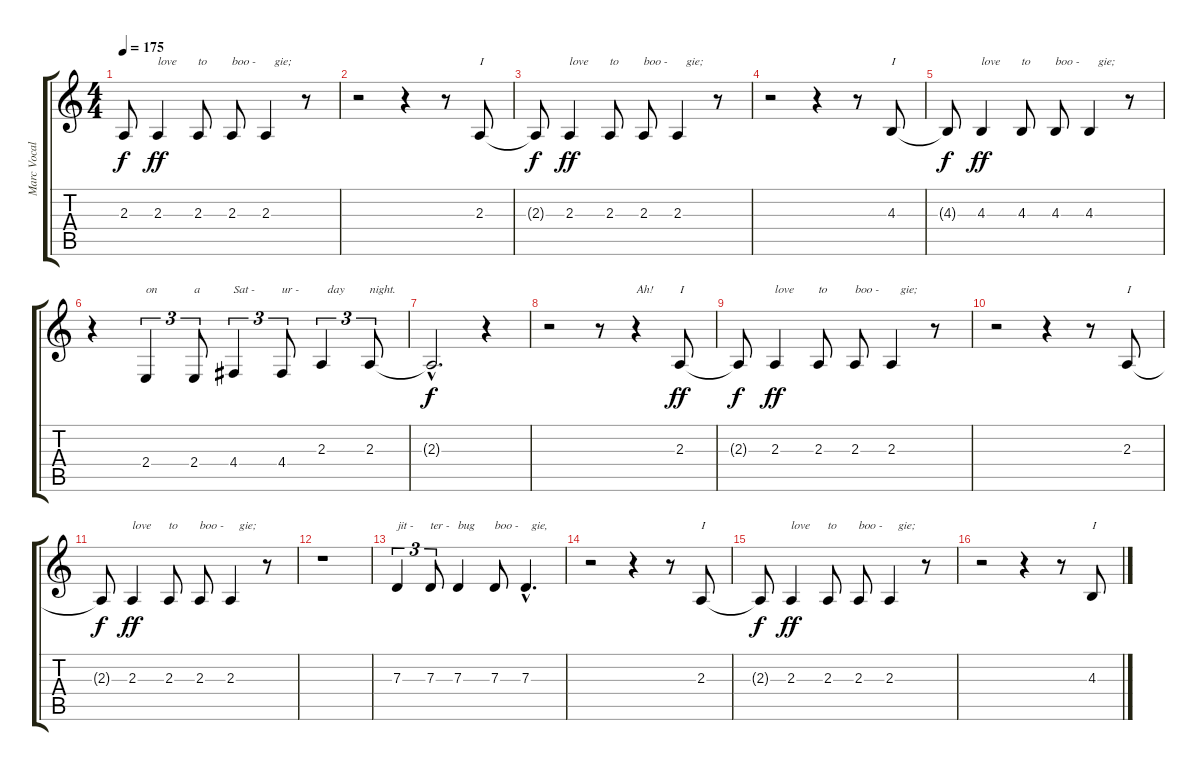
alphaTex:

\track ("Marc Vocals" "Marc Vocal") {instrument altosax}
\staff {score tabs}
\tuning (E4 B3 G3 D3 A2 E2) {hide}
\ts (4 4)
\tempo 175
\clef g2
\ks c
2.3{t}.8{txt " " dy f} 2.3.4{txt "love" dy ff} 2.3.8{txt "to"} 2.3.8{txt "boo -"} 2.3.4{txt "   gie;"} r.8 |
r.2 r.4 r.8 2.3.8{txt "I"} |
2.3{t}.8{txt " " dy f} 2.3.4{txt "love" dy ff} 2.3.8{txt "to"} 2.3.8{txt "boo -"} 2.3.4{txt "   gie;"} r.8 |
r.2 r.4 r.8 4.3.8{txt "I"} |
4.3{t}.8{txt " " dy f} 4.3.4{txt "love" dy ff} 4.3.8{txt "to"} 4.3.8{txt "boo -"} 4.3.4{txt "   gie;"} r.8 |
r.4 2.4.4{tu (3 2) txt "on"} 2.4.8{tu (3 2) txt "a"} 4.4.4{tu (3 2) txt "Sat -"} 4.4.8{tu (3 2) txt "ur -"} 2.3.4{tu (3 2) txt "  day"} 2.3.8{tu (3 2) txt "night."} |
2.3{hac t}.2{d dy f} r.4 |
r.2 r.8 r.4{txt "Ah!"} 2.3.8{txt "I" dy ff} |
2.3{t}.8{txt " " dy f volume 13} 2.3.4{txt "love" dy ff} 2.3.8{txt "to"} 2.3.8{txt "boo -"} 2.3.4{txt "   gie;"} r.8 |
r.2{volume 10} r.4 r.8 2.3.8{txt "I"} |
2.3{t}.8{txt " " dy f volume 8} 2.3.4{txt "love" dy ff} 2.3.8{txt "to"} 2.3.8{txt "boo -"} 2.3.4{txt "   gie;"} r.8 |
r.1{volume 7} |
7.3.4{tu (3 2) txt "jit -" volume 6} 7.3.8{tu (3 2) txt "ter -"} 7.3.4{txt "bug"} 7.3.8{txt "boo -"} 7.3{hac}.4{d txt "  gie,"} |
r.2{volume 5} r.4 r.8 2.3.8{txt "I"} |
2.3{t}.8{txt " " dy f volume 4} 2.3.4{txt "love" dy ff} 2.3.8{txt "to"} 2.3.8{txt "boo -"} 2.3.4{txt "   gie;"} r.8 |
r.2{volume 3} r.4 r.8 4.3.8{txt "I"}
